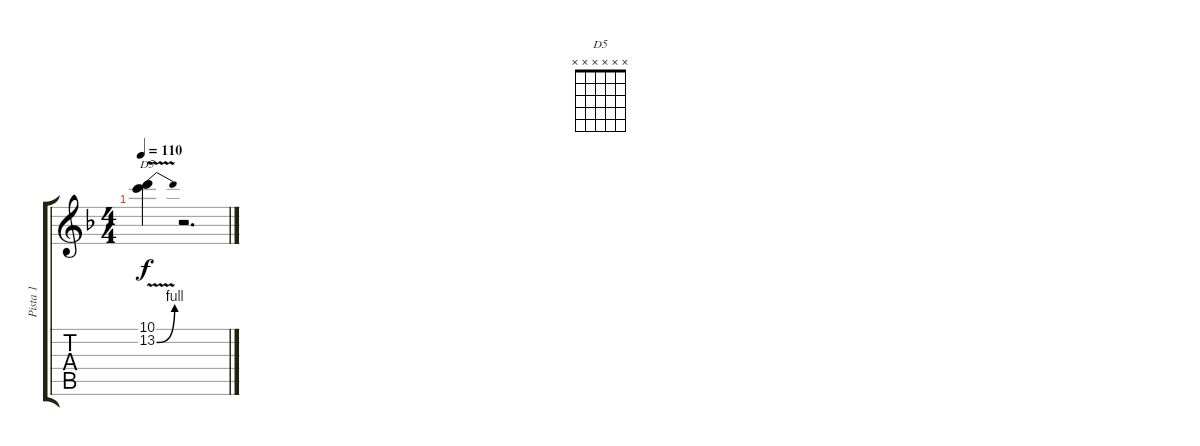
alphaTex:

\track ("Pista 1" "Pista 1") {instrument acousticguitarsteel}
\staff {score tabs}
\tuning (E4 B3 G3 D3 A2 E2) {hide}
\chord ("D5" x x x x x x)
\ts (4 4)
\tempo 110
\clef g2
\ks f
(10.1 13.2{be (bend 0 0 60 4) v}).4{ch "D5" dy f} r.2{d}
